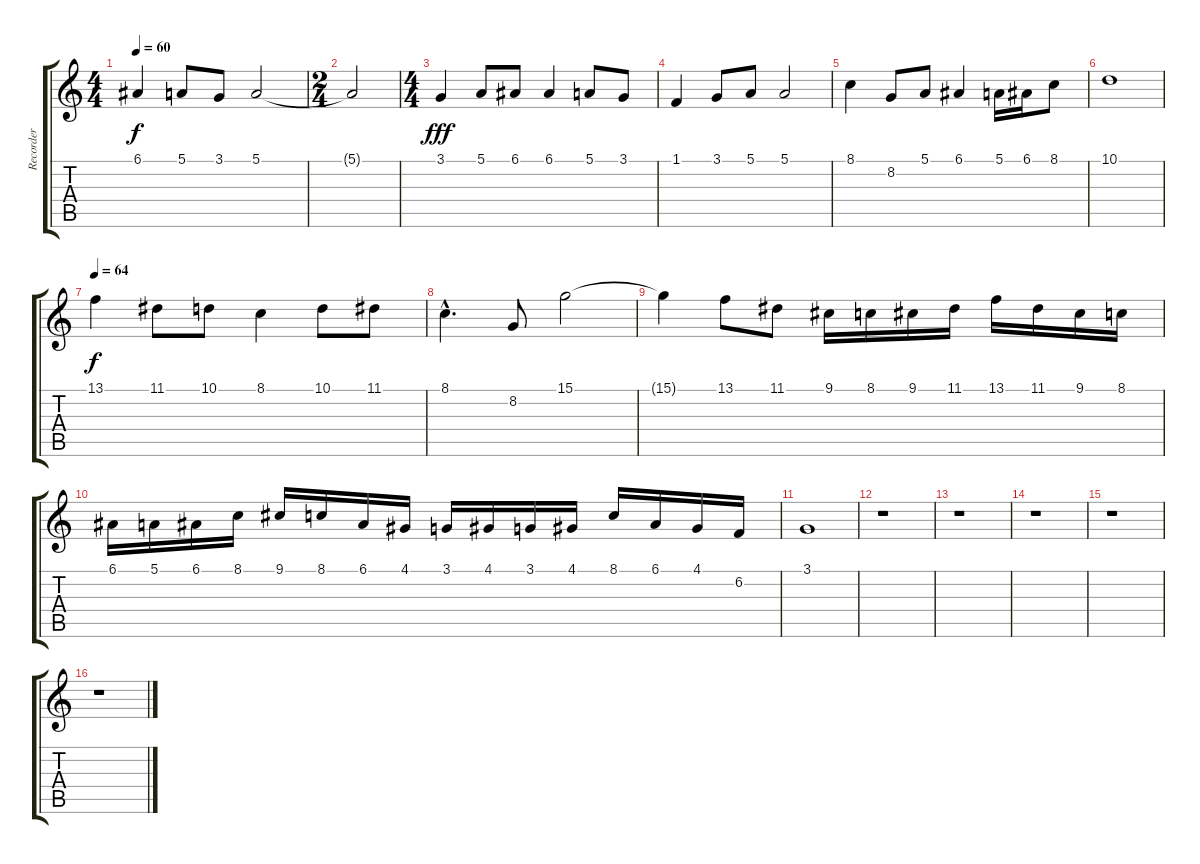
\track ("Recorder" "Recorder") {instrument recorder}
\staff {score tabs}
\tuning (E4 B3 G3 D3 A2 E2) {hide}
\ts (4 4)
\tempo 60
\clef g2
\ks c
6.1.4{dy f} 5.1.8 3.1.8 5.1.2 |
\ts (2 4)
5.1{t}.2 |
\ts (4 4)
3.1.4{dy fff} 5.1.8 6.1.8 6.1.4 5.1.8 3.1.8 |
1.1.4 3.1.8 5.1.8 5.1.2 |
8.1.4 8.2.8 5.1.8 6.1.4 5.1.16 6.1.16 8.1.8 |
10.1.1 |
\tempo 64
13.1.4{dy f} 11.1.8 10.1.8 8.1.4 10.1.8 11.1.8 |
8.1{hac}.4{d} 8.2.8 15.1.2 |
15.1{t}.4 13.1.8 11.1.8 9.1.16 8.1.16 9.1.16 11.1.16 13.1.16 11.1.16 9.1.16 8.1.16 |
6.1.16 5.1.16 6.1.16 8.1.16 9.1.16 8.1.16 6.1.16 4.1.16 3.1.16 4.1.16 3.1.16 4.1.16 8.1.16 6.1.16 4.1.16 6.2.16 |
3.1.1 |
r.1 |
r.1 |
r.1 |
r.1 |
r.1
